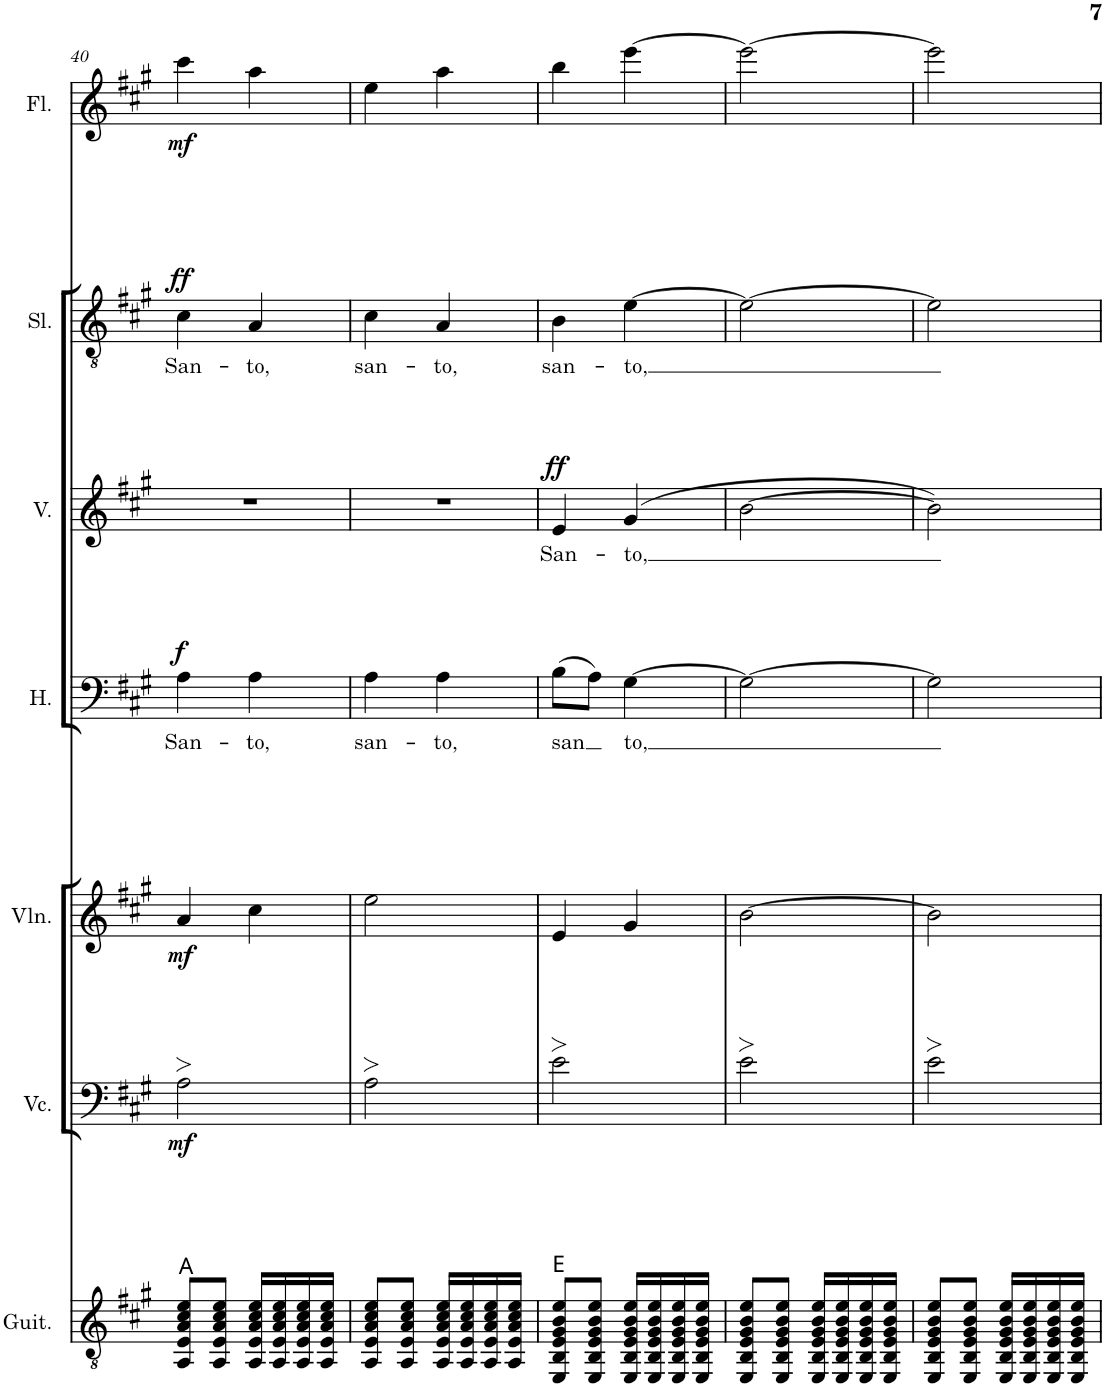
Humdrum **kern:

**kern	**harte	**kern	**dynam	**kern	**dynam	**kern	**text	**dynam	**kern	**text	**dynam	**kern	**text	**dynam	**kern	**dynam
*part7	*part7	*part6	*part6	*part5	*part5	*part4	*part4	*part4	*part3	*part3	*part3	*part2	*part2	*part2	*part1	*part1
*staff7	*	*staff6	*staff6	*staff5	*staff5	*staff4	*staff4	*staff4	*staff3	*staff3	*staff3	*staff2	*staff2	*staff2	*staff1	*staff1
*I"Guitarra clásica	*	*I"Violonchelo	*	*I"Violín	*	*I"Hombres	*	*	*I"Mujeres	*	*	*I"Solista	*	*	*I"Flauta	*
*I'Guit.	*	*I'Vc.	*	*I'Vln.	*	*I'H.	*	*	*	*	*	*I'Sl.	*	*	*I'Fl.	*
!!LO:PB:g=z
*clefGv2	*	*clefF4	*	*clefG2	*	*clefF4	*	*	*clefG2	*	*	*clefGv2	*	*	*clefG2	*
*	*	*	*	*	*	*	*	*	*	*	*	*Trd4c7	*	*	*	*
*k[f#c#g#]	*	*k[f#c#g#]	*	*k[f#c#g#]	*	*k[f#c#g#]	*	*	*k[f#c#g#]	*	*	*k[f#c#g#]	*	*	*k[f#c#g#]	*
*M2/4	*	*M2/4	*	*M2/4	*	*M2/4	*	*	*M2/4	*	*	*M2/4	*	*	*M2/4	*
=40	=40	=40	=40	=40	=40	=40	=40	=40	=40	=40	=40	=40	=40	=40	=40	=40
!	!	!	!LO:DY:b	!	!LO:DY:b	!	!LO:LY:b	!LO:DY:a	!	!	!	!	!LO:LY:b	!LO:DY:a	!	!LO:DY:b
8AA/ 8E/ 8A/ 8c#/ 8e/L	A:maj	2A>\	mf	4a/	mf	4A\	San-	f	2r	.	.	4c#\	San-	ff	4ccc#\	mf
8AA/ 8E/ 8A/ 8c#/ 8e/J	.	.	.	.	.	.	.	.	.	.	.	.	.	.	.	.
!	!	!	!	!	!	!	!LO:LY:b	!	!	!	!	!	!LO:LY:b	!	!	!
16AA/ 16E/ 16A/ 16c#/ 16e/LL	.	.	.	4cc#\	.	4A\	-to,	.	.	.	.	4A/	-to,	.	4aa\	.
16AA/ 16E/ 16A/ 16c#/ 16e/	.	.	.	.	.	.	.	.	.	.	.	.	.	.	.	.
16AA/ 16E/ 16A/ 16c#/ 16e/	.	.	.	.	.	.	.	.	.	.	.	.	.	.	.	.
16AA/ 16E/ 16A/ 16c#/ 16e/JJ	.	.	.	.	.	.	.	.	.	.	.	.	.	.	.	.
=41	=41	=41	=41	=41	=41	=41	=41	=41	=41	=41	=41	=41	=41	=41	=41	=41
!	!	!	!	!	!	!	!LO:LY:b	!	!	!	!	!	!LO:LY:b	!	!	!
8AA/ 8E/ 8A/ 8c#/ 8e/L	.	2A>\	.	2ee\	.	4A\	san-	.	2r	.	.	4c#\	san-	.	4ee\	.
8AA/ 8E/ 8A/ 8c#/ 8e/J	.	.	.	.	.	.	.	.	.	.	.	.	.	.	.	.
!	!	!	!	!	!	!	!LO:LY:b	!	!	!	!	!	!LO:LY:b	!	!	!
16AA/ 16E/ 16A/ 16c#/ 16e/LL	.	.	.	.	.	4A\	-to,	.	.	.	.	4A/	-to,	.	4aa\	.
16AA/ 16E/ 16A/ 16c#/ 16e/	.	.	.	.	.	.	.	.	.	.	.	.	.	.	.	.
16AA/ 16E/ 16A/ 16c#/ 16e/	.	.	.	.	.	.	.	.	.	.	.	.	.	.	.	.
16AA/ 16E/ 16A/ 16c#/ 16e/JJ	.	.	.	.	.	.	.	.	.	.	.	.	.	.	.	.
=42	=42	=42	=42	=42	=42	=42	=42	=42	=42	=42	=42	=42	=42	=42	=42	=42
!	!	!	!	!	!	!	!LO:LY:b	!	!	!LO:LY:b	!LO:DY:a	!	!LO:LY:b	!	!	!
8EE/ 8BB/ 8E/ 8G#/ 8B/ 8e/L	E:maj	2e>\	.	4e/	.	(8B\L	-san	.	4e/	San-	ff	4B\	san-	.	4bb\	.
8EE/ 8BB/ 8E/ 8G#/ 8B/ 8e/J	.	.	.	.	.	8A\J)	.	.	.	.	.	.	.	.	.	.
!	!	!	!	!	!	!	!LO:LY:b	!	!	!LO:LY:b	!	!	!LO:LY:b	!	!	!
16EE/ 16BB/ 16E/ 16G#/ 16B/ 16e/LL	.	.	.	4g#/	.	[4G#\	to,	.	(4g#/	-to,	.	[4e\	-to,	.	[4eee\	.
16EE/ 16BB/ 16E/ 16G#/ 16B/ 16e/	.	.	.	.	.	.	.	.	.	.	.	.	.	.	.	.
16EE/ 16BB/ 16E/ 16G#/ 16B/ 16e/	.	.	.	.	.	.	.	.	.	.	.	.	.	.	.	.
16EE/ 16BB/ 16E/ 16G#/ 16B/ 16e/JJ	.	.	.	.	.	.	.	.	.	.	.	.	.	.	.	.
=43	=43	=43	=43	=43	=43	=43	=43	=43	=43	=43	=43	=43	=43	=43	=43	=43
8EE/ 8BB/ 8E/ 8G#/ 8B/ 8e/L	.	2e>\	.	[2b\	.	2G#\_	.	.	[2b\	.	.	2e\_	.	.	2eee\_	.
8EE/ 8BB/ 8E/ 8G#/ 8B/ 8e/J	.	.	.	.	.	.	.	.	.	.	.	.	.	.	.	.
16EE/ 16BB/ 16E/ 16G#/ 16B/ 16e/LL	.	.	.	.	.	.	.	.	.	.	.	.	.	.	.	.
16EE/ 16BB/ 16E/ 16G#/ 16B/ 16e/	.	.	.	.	.	.	.	.	.	.	.	.	.	.	.	.
16EE/ 16BB/ 16E/ 16G#/ 16B/ 16e/	.	.	.	.	.	.	.	.	.	.	.	.	.	.	.	.
16EE/ 16BB/ 16E/ 16G#/ 16B/ 16e/JJ	.	.	.	.	.	.	.	.	.	.	.	.	.	.	.	.
=44	=44	=44	=44	=44	=44	=44	=44	=44	=44	=44	=44	=44	=44	=44	=44	=44
8EE/ 8BB/ 8E/ 8G#/ 8B/ 8e/L	.	2e>\	.	2b\]	.	2G#\]	.	.	2b\])	.	.	2e\]	.	.	2eee\]	.
8EE/ 8BB/ 8E/ 8G#/ 8B/ 8e/J	.	.	.	.	.	.	.	.	.	.	.	.	.	.	.	.
16EE/ 16BB/ 16E/ 16G#/ 16B/ 16e/LL	.	.	.	.	.	.	.	.	.	.	.	.	.	.	.	.
16EE/ 16BB/ 16E/ 16G#/ 16B/ 16e/	.	.	.	.	.	.	.	.	.	.	.	.	.	.	.	.
16EE/ 16BB/ 16E/ 16G#/ 16B/ 16e/	.	.	.	.	.	.	.	.	.	.	.	.	.	.	.	.
16EE/ 16BB/ 16E/ 16G#/ 16B/ 16e/JJ	.	.	.	.	.	.	.	.	.	.	.	.	.	.	.	.
=	=	=	=	=	=	=	=	=	=	=	=	=	=	=	=	=
*-	*-	*-	*-	*-	*-	*-	*-	*-	*-	*-	*-	*-	*-	*-	*-	*-
